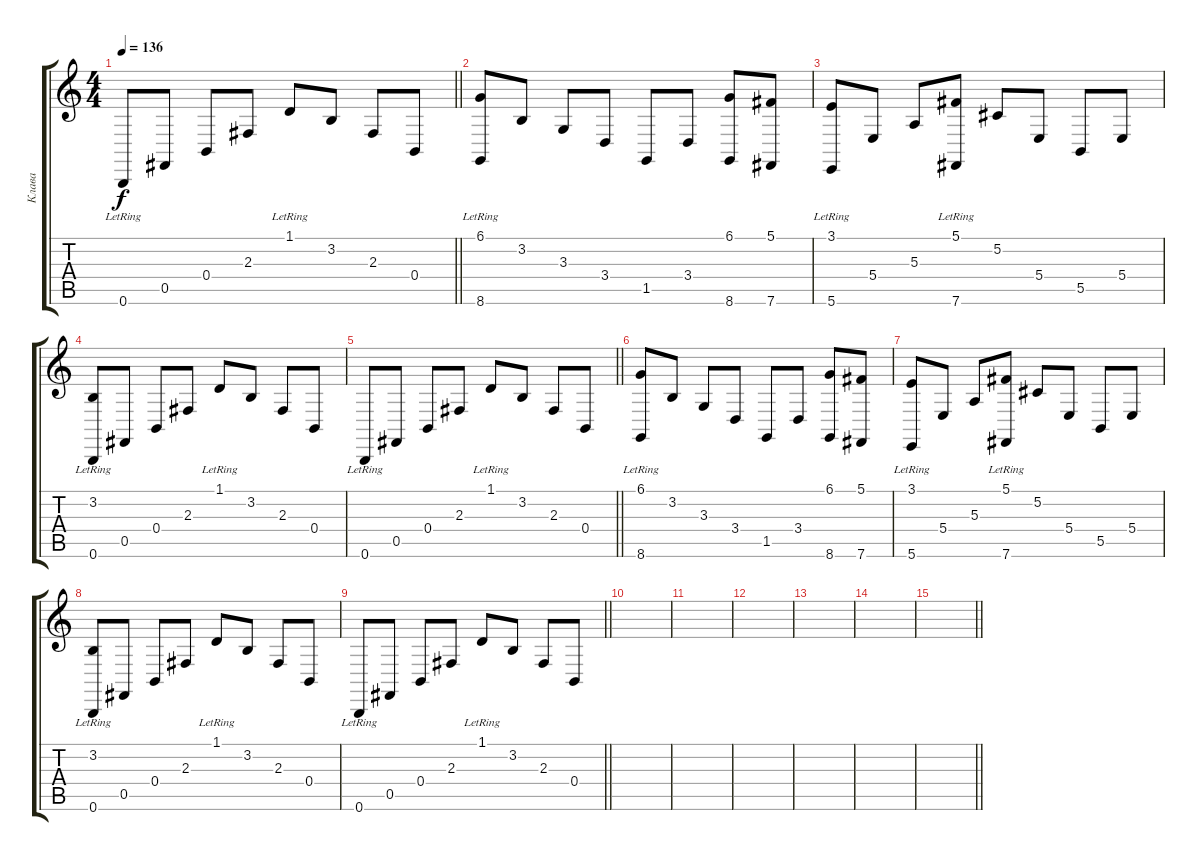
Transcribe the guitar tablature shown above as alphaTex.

\track ("Клава" "Клава") {instrument acousticgrandpiano}
\staff {score tabs}
\tuning (Db4 Ab3 E3 B2 Gb2 B1) {hide}
\ts (4 4)
\tempo 136
\clef g2
\barLineRight lightlight
\ks c
0.6{lr}.8{dy f} 0.5.8 0.4.8 2.3.8 1.1{lr}.8 3.2.8 2.3.8 0.4.8 |
(6.1{lr} 8.6).8 3.2.8 3.3.8 3.4.8 1.5.8 3.4.8 (6.1 8.6).8 (5.1 7.6).8 |
(3.1{lr} 5.6{lr}).8 5.4.8 5.3.8 (5.1{lr} 7.6{lr}).8 5.2.8 5.4.8 5.5.8 5.4.8 |
(3.2{lr} 0.6{lr}).8 0.5.8 0.4.8 2.3.8 1.1{lr}.8 3.2.8 2.3.8 0.4.8 |
\barLineRight lightlight
0.6{lr}.8 0.5.8 0.4.8 2.3.8 1.1{lr}.8 3.2.8 2.3.8 0.4.8 |
(6.1{lr} 8.6).8 3.2.8 3.3.8 3.4.8 1.5.8 3.4.8 (6.1 8.6).8 (5.1 7.6).8 |
(3.1{lr} 5.6{lr}).8 5.4.8 5.3.8 (5.1{lr} 7.6{lr}).8 5.2.8 5.4.8 5.5.8 5.4.8 |
(3.2{lr} 0.6{lr}).8 0.5.8 0.4.8 2.3.8 1.1{lr}.8 3.2.8 2.3.8 0.4.8 |
\barLineRight lightlight
0.6{lr}.8 0.5.8 0.4.8 2.3.8 1.1{lr}.8 3.2.8 2.3.8 0.4.8 |
|
|
|
|
|
\barLineRight lightlight
